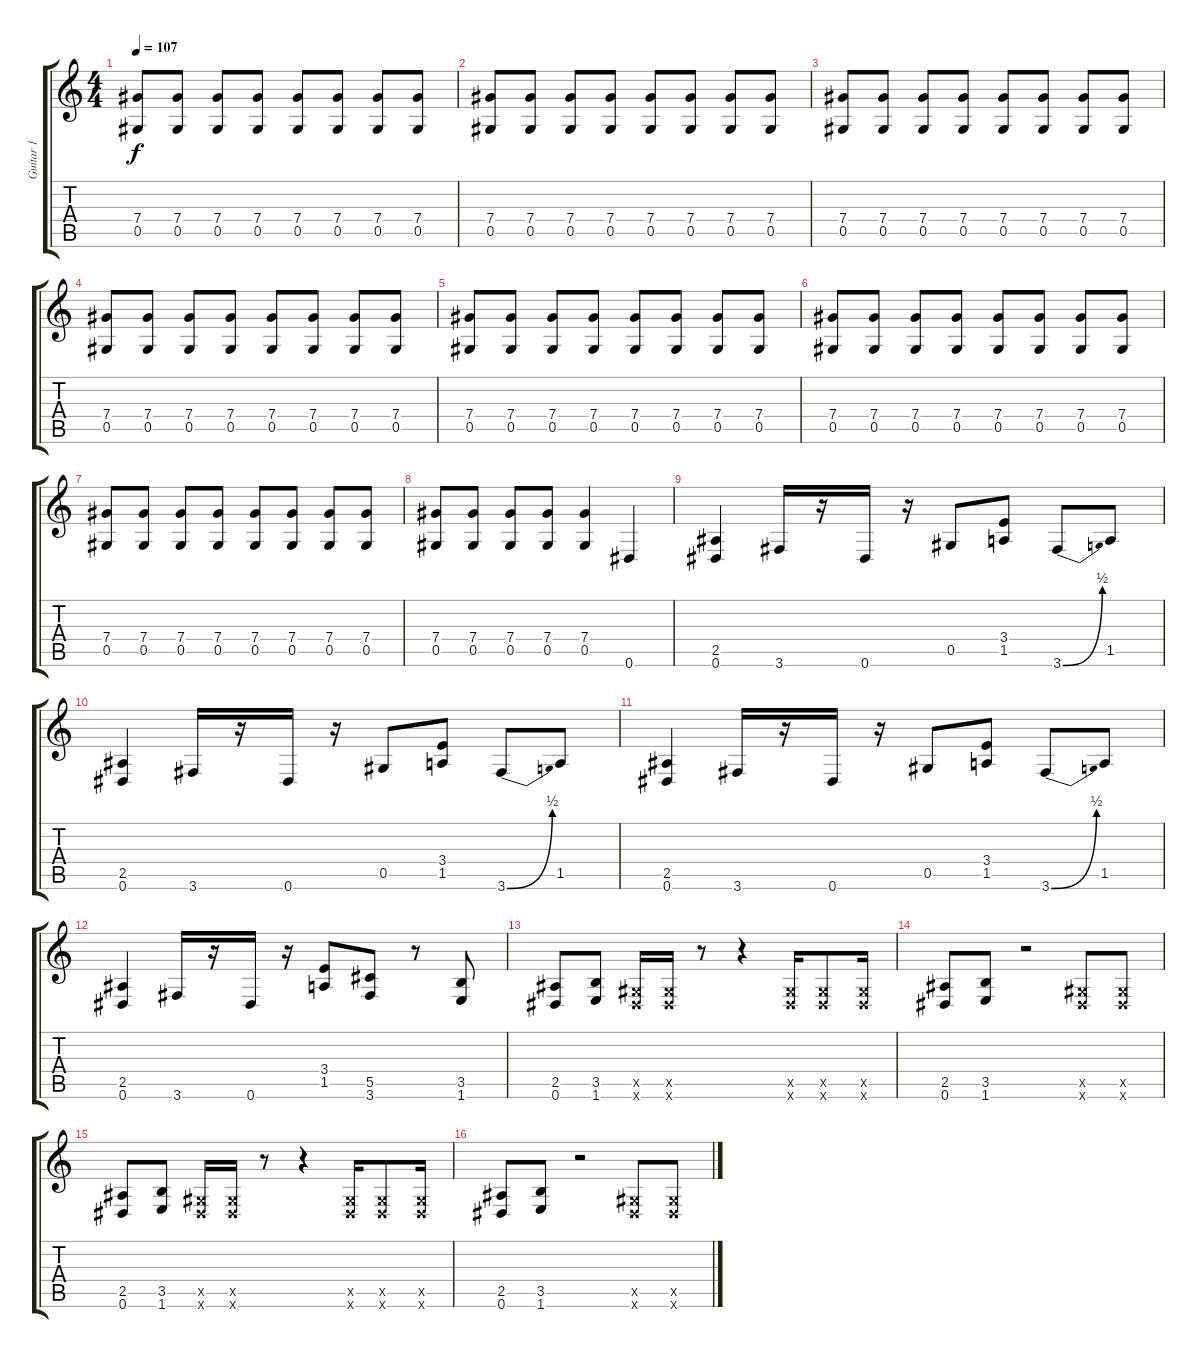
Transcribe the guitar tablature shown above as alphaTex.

\track ("Guitar 1" "Guitar 1") {instrument distortionguitar}
\staff {score tabs}
\tuning (Eb4 Bb3 Gb3 Db3 Ab2 Eb2) {hide}
\ts (4 4)
\tempo 107
\clef g2
\ks c
(7.4 0.5).8{dy f} (7.4 0.5).8 (7.4 0.5).8 (7.4 0.5).8 (7.4 0.5).8 (7.4 0.5).8 (7.4 0.5).8 (7.4 0.5).8 |
(7.4 0.5).8 (7.4 0.5).8 (7.4 0.5).8 (7.4 0.5).8 (7.4 0.5).8 (7.4 0.5).8 (7.4 0.5).8 (7.4 0.5).8 |
(7.4 0.5).8 (7.4 0.5).8 (7.4 0.5).8 (7.4 0.5).8 (7.4 0.5).8 (7.4 0.5).8 (7.4 0.5).8 (7.4 0.5).8 |
(7.4 0.5).8 (7.4 0.5).8 (7.4 0.5).8 (7.4 0.5).8 (7.4 0.5).8 (7.4 0.5).8 (7.4 0.5).8 (7.4 0.5).8 |
(7.4 0.5).8 (7.4 0.5).8 (7.4 0.5).8 (7.4 0.5).8 (7.4 0.5).8 (7.4 0.5).8 (7.4 0.5).8 (7.4 0.5).8 |
(7.4 0.5).8 (7.4 0.5).8 (7.4 0.5).8 (7.4 0.5).8 (7.4 0.5).8 (7.4 0.5).8 (7.4 0.5).8 (7.4 0.5).8 |
(7.4 0.5).8 (7.4 0.5).8 (7.4 0.5).8 (7.4 0.5).8 (7.4 0.5).8 (7.4 0.5).8 (7.4 0.5).8 (7.4 0.5).8 |
(7.4 0.5).8 (7.4 0.5).8 (7.4 0.5).8 (7.4 0.5).8 (7.4 0.5).4 0.6.4 |
(2.5 0.6).4 3.6.16 r.16 0.6.16 r.16 0.5.8 (3.4 1.5).8 3.6{be (bend 0 0 60 2)}.8 1.5.8 |
(2.5 0.6).4 3.6.16 r.16 0.6.16 r.16 0.5.8 (3.4 1.5).8 3.6{be (bend 0 0 60 2)}.8 1.5.8 |
(2.5 0.6).4 3.6.16 r.16 0.6.16 r.16 0.5.8 (3.4 1.5).8 3.6{be (bend 0 0 60 2)}.8 1.5.8 |
(2.5 0.6).4 3.6.16 r.16 0.6.16 r.16 (3.4 1.5).8 (5.5 3.6).8 r.8 (3.5 1.6).8 |
(2.5 0.6).8 (3.5 1.6).8 (0.5{x} 0.6{x}).16 (0.5{x} 0.6{x}).16 r.8 r.4 (0.5{x} 0.6{x}).16 (0.5{x} 0.6{x}).8 (0.5{x} 0.6{x}).16 |
(2.5 0.6).8 (3.5 1.6).8 r.2 (0.5{x} 0.6{x}).8 (0.5{x} 0.6{x}).8 |
(2.5 0.6).8 (3.5 1.6).8 (0.5{x} 0.6{x}).16 (0.5{x} 0.6{x}).16 r.8 r.4 (0.5{x} 0.6{x}).16 (0.5{x} 0.6{x}).8 (0.5{x} 0.6{x}).16 |
(2.5 0.6).8 (3.5 1.6).8 r.2 (0.5{x} 0.6{x}).8 (0.5{x} 0.6{x}).8
